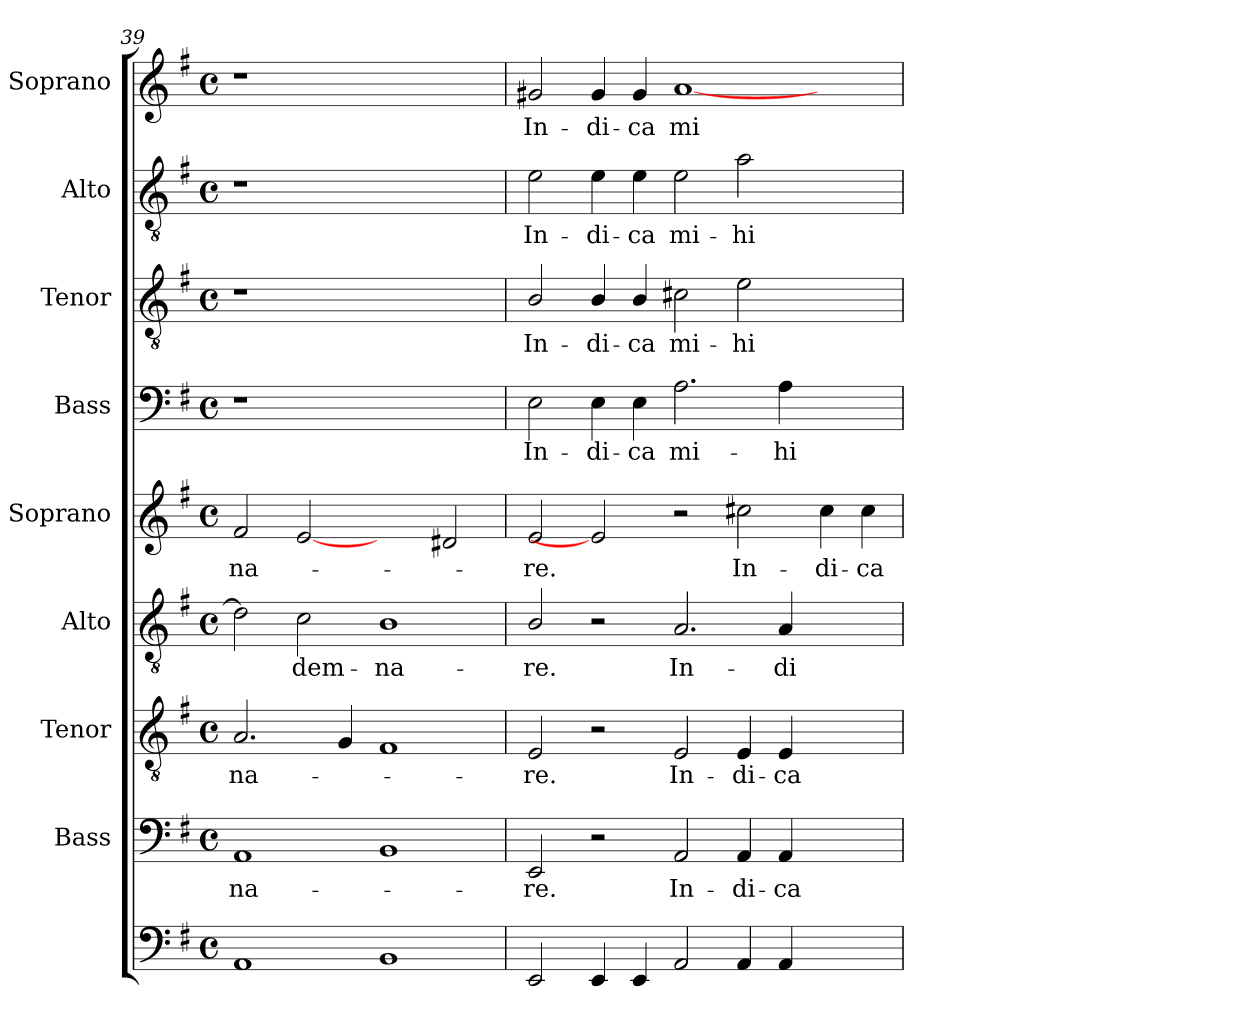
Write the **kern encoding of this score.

**kern	**kern	**text	**kern	**text	**kern	**text	**kern	**text	**kern	**text	**kern	**text	**kern	**text	**kern	**text
*part9	*part8	*part8	*part7	*part7	*part6	*part6	*part5	*part5	*part4	*part4	*part3	*part3	*part2	*part2	*part1	*part1
*staff9	*staff8	*staff8	*staff7	*staff7	*staff6	*staff6	*staff5	*staff5	*staff4	*staff4	*staff3	*staff3	*staff2	*staff2	*staff1	*staff1
*I""Violón y contrabajo"	*I"Bass	*	*I"Tenor	*	*I"Alto	*	*I"Soprano	*	*I"Bass	*	*I"Tenor	*	*I"Alto	*	*I"Soprano	*
*I'Cont.	*I'B.	*	*I'T.	*	*I'A.	*	*I'S.	*	*I'B.	*	*I'T.	*	*I'A.	*	*I'S.	*
!!LO:PB:g=z
*clefF4	*clefF4	*	*clefGv2	*	*clefGv2	*	*clefG2	*	*clefF4	*	*clefGv2	*	*clefGv2	*	*clefG2	*
*	*	*	*ITrd7c12	*	*ITrd7c12	*	*	*	*	*	*ITrd7c12	*	*ITrd7c12	*	*	*
*k[f#]	*k[f#]	*	*k[f#]	*	*k[f#]	*	*k[f#]	*	*k[f#]	*	*k[f#]	*	*k[f#]	*	*k[f#]	*
*G:	*G:	*	*G:	*	*G:	*	*G:	*	*G:	*	*G:	*	*G:	*	*G:	*
*M4/4	*M4/4	*	*M4/4	*	*M4/4	*	*M4/4	*	*M4/4	*	*M4/4	*	*M4/4	*	*M4/4	*
*met(c)	*met(c)	*	*met(c)	*	*met(c)	*	*met(c)	*	*met(c)	*	*met(c)	*	*met(c)	*	*met(c)	*
=39	=39	=39	=39	=39	=39	=39	=39	=39	=39	=39	=39	=39	=39	=39	=39	=39
!	!	!LO:LY:b:color=#000000	!	!	!	!	!	!	!	!	!	!	!	!	!	!
!	!	!	!	!LO:LY:b:color=#000000	!	!	!	!	!	!	!	!	!	!	!	!
!	!	!	!	!	!	!	!	!LO:LY:b:color=#000000	!LO:N:vis=1	!	!LO:N:vis=1	!	!LO:N:vis=1	!	!LO:N:vis=1	!
1AAi	1AAi	-na-	2.AAi/	-na-	2Di\]	.	2f#i/	-na-	1r	.	1r	.	1r	.	1r	.
!	!	!	!	!	!	!LO:LY:b:color=#000000	!	!	!	!	!	!	!	!	!	!
.	.	.	.	.	2Ci\	-dem-	[2ei	.	.	.	.	.	.	.	.	.
.	.	.	4GGi/	.	.	.	.	.	.	.	.	.	.	.	.	.
!	!	!	!	!	!	!LO:LY:b:color=#000000	!	!	!	!	!	!	!	!	!	!
1BBi	1BBi	.	1FF#i	.	1BBi	-na-	2ryy	.	1ryy	.	1ryy	.	1ryy	.	1ryy	.
.	.	.	.	.	.	.	2d#Xi/	.	.	.	.	.	.	.	.	.
=40	=40	=40	=40	=40	=40	=40	=40	=40	=40	=40	=40	=40	=40	=40	=40	=40
!	!	!LO:LY:b:color=#000000	!	!	!	!	!	!	!	!	!	!	!	!	!	!
!	!	!	!	!LO:LY:b:color=#000000	!	!	!	!	!	!	!	!	!	!	!	!
!	!	!	!	!	!	!LO:LY:b:color=#000000	!	!	!	!	!	!	!	!	!	!
!	!	!	!	!	!	!	!	!LO:LY:b:color=#000000	!	!	!	!	!	!	!	!
!	!	!	!	!	!	!	!	!	!	!LO:LY:b:color=#000000	!	!	!	!	!	!
!	!	!	!	!	!	!	!	!	!	!	!	!LO:LY:b:color=#000000	!	!	!	!
!	!	!	!	!	!	!	!	!	!	!	!	!	!	!LO:LY:b:color=#000000	!	!
!	!	!	!	!	!	!	!	!	!	!	!	!	!	!	!	!LO:LY:b:color=#000000
2EEi/	2EEi/	-re.	2EEi/	-re.	2BBi/	-re.	2ei/	-re.	2Ei\	In-	2BBi/	In-	2Ei\	In-	2g#Xi/	In-
!	!	!	!	!	!	!	!	!	!	!LO:LY:b:color=#000000	!	!	!	!	!	!
!	!	!	!	!	!	!	!	!	!	!	!	!LO:LY:b:color=#000000	!	!	!	!
!	!	!	!	!	!	!	!	!	!	!	!	!	!	!LO:LY:b:color=#000000	!	!
!	!	!	!	!	!	!	!	!	!	!	!	!	!	!	!	!LO:LY:b:color=#000000
4EEi/	2r	.	2r	.	2r	.	2ei]	.	4Ei\	-di-	4BBi/	-di-	4Ei\	-di-	4g#i/	-di-
!	!	!	!	!	!	!	!	!	!	!LO:LY:b:color=#000000	!	!	!	!	!	!
!	!	!	!	!	!	!	!	!	!	!	!	!LO:LY:b:color=#000000	!	!	!	!
!	!	!	!	!	!	!	!	!	!	!	!	!	!	!LO:LY:b:color=#000000	!	!
!	!	!	!	!	!	!	!	!	!	!	!	!	!	!	!	!LO:LY:b:color=#000000
4EEi/	.	.	.	.	.	.	.	.	4Ei\	-ca	4BBi/	-ca	4Ei\	-ca	4g#i/	-ca
!	!	!LO:LY:b:color=#000000	!	!	!	!	!	!	!	!	!	!	!	!	!	!
!	!	!	!	!LO:LY:b:color=#000000	!	!	!	!	!	!	!	!	!	!	!	!
!	!	!	!	!	!	!LO:LY:b:color=#000000	!	!	!	!	!	!	!	!	!	!
!	!	!	!	!	!	!	!	!	!	!LO:LY:b:color=#000000	!	!	!	!	!	!
!	!	!	!	!	!	!	!	!	!	!	!	!LO:LY:b:color=#000000	!	!	!	!
!	!	!	!	!	!	!	!	!	!	!	!	!	!	!LO:LY:b:color=#000000	!	!
!	!	!	!	!	!	!	!	!	!	!	!	!	!	!	!	!LO:LY:b:color=#000000
2AAi/	2AAi/	In-	2EEi/	In-	2.AAi/	In-	2r	.	2.Ai\	mi-	2C#i\	mi-	2Ei\	mi-	[1ai	mi-
!	!	!LO:LY:b:color=#000000	!	!	!	!	!	!	!	!	!	!	!	!	!	!
!	!	!	!	!LO:LY:b:color=#000000	!	!	!	!	!	!	!	!	!	!	!	!
!	!	!	!	!	!	!	!	!LO:LY:b:color=#000000	!	!	!	!	!	!	!	!
!	!	!	!	!	!	!	!	!	!	!	!	!LO:LY:b:color=#000000	!	!	!	!
!	!	!	!	!	!	!	!	!	!	!	!	!	!	!LO:LY:b:color=#000000	!	!
4AAi/	4AAi/	-di-	4EEi/	-di-	.	.	2cc#Xi\	In-	.	.	2Ei\	-hi	2Ai\	-hi	.	.
!	!	!LO:LY:b:color=#000000	!	!	!	!	!	!	!	!	!	!	!	!	!	!
!	!	!	!	!LO:LY:b:color=#000000	!	!	!	!	!	!	!	!	!	!	!	!
!	!	!	!	!	!	!LO:LY:b:color=#000000	!	!	!	!	!	!	!	!	!	!
!	!	!	!	!	!	!	!	!	!	!LO:LY:b:color=#000000	!	!	!	!	!	!
4AAi/	4AAi/	-ca	4EEi/	-ca	4AAi/	-di-	.	.	4Ai\	-hi	.	.	.	.	.	.
!	!	!	!	!	!	!	!	!LO:LY:b:color=#000000	!	!	!	!	!	!	!	!
2ryy	2ryy	.	2ryy	.	2ryy	.	4cc#i\	-di-	2ryy	.	2ryy	.	2ryy	.	2ryy	.
!	!	!	!	!	!	!	!	!LO:LY:b:color=#000000	!	!	!	!	!	!	!	!
.	.	.	.	.	.	.	4cc#i\	-ca	.	.	.	.	.	.	.	.
=	=	=	=	=	=	=	=	=	=	=	=	=	=	=	=	=
*-	*-	*-	*-	*-	*-	*-	*-	*-	*-	*-	*-	*-	*-	*-	*-	*-
